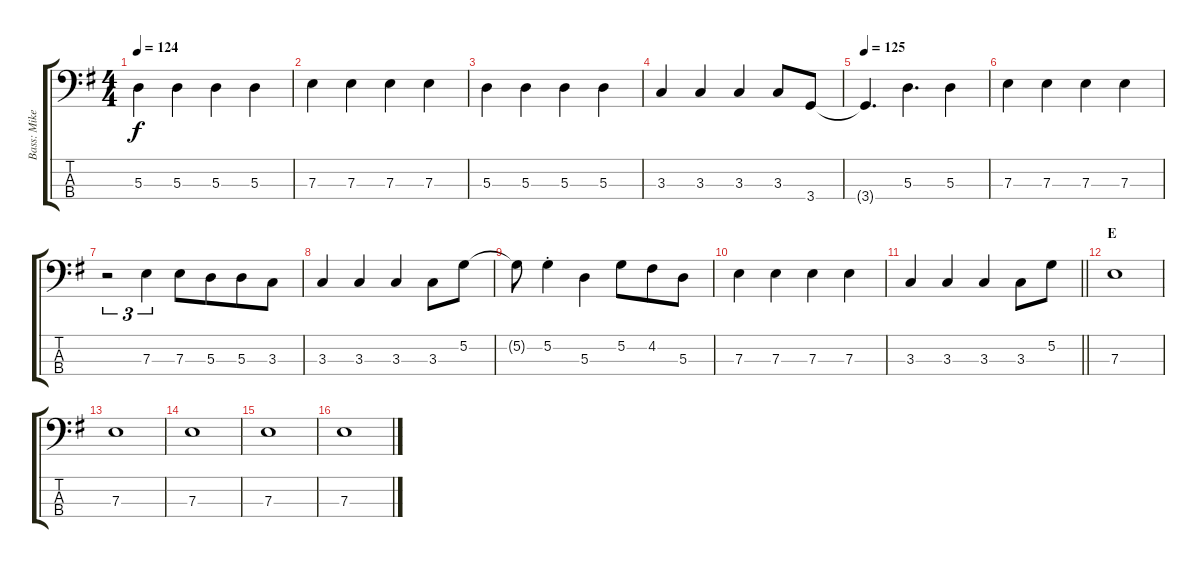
\track ("Bass: Mike" "Bass: Mike") {instrument electricbassfinger}
\staff {score tabs}
\tuning (G2 D2 A1 E1) {hide}
\ts (4 4)
\tempo 124
\clef f4
\ks g
5.3.4{dy f} 5.3.4 5.3.4 5.3.4 |
7.3.4 7.3.4 7.3.4 7.3.4 |
5.3.4 5.3.4 5.3.4 5.3.4 |
3.3.4 3.3.4 3.3.4 3.3.8 3.4.8 |
\tempo 125
3.4{t}.4{d} 5.3.4{d} 5.3.4 |
7.3.4 7.3.4 7.3.4 7.3.4 |
r.2{tu (3 2)} 7.3.4{tu (3 2)} 7.3.8 5.3.8{beam merge} 5.3.8 3.3.8 |
3.3.4 3.3.4 3.3.4 3.3.8 5.2.8 |
5.2{t}.8 5.2{st}.4 5.3.4 5.2.8{beam merge} 4.2.8 5.3.8 |
7.3.4 7.3.4 7.3.4 7.3.4 |
\barLineRight lightlight
3.3.4 3.3.4 3.3.4 3.3.8 5.2.8 |
\section ("" "E")
7.3.1 |
7.3.1 |
7.3.1 |
7.3.1 |
7.3.1
